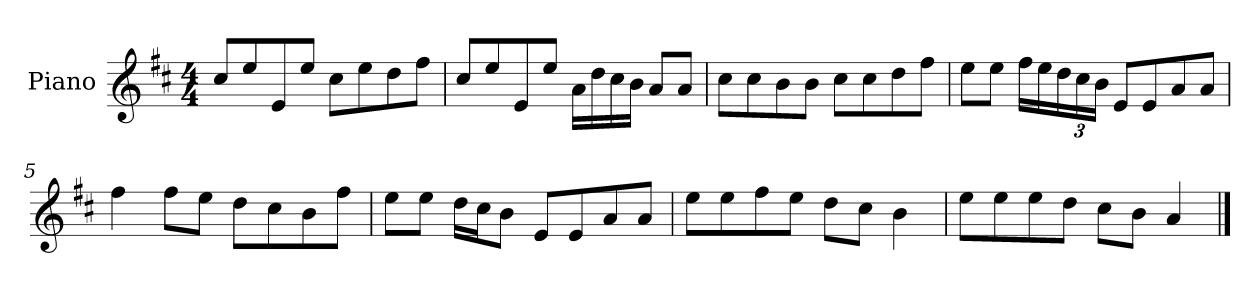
**kern
*part1
*staff1
*I"Piano
*I'P-no
*clefG2
*k[f#c#]
*M4/4
*MM90
=1
8cc#/L
8ee/
8e/
8ee/J
8cc#\L
8ee\
8dd\
8ff#\J
=2
8cc#/L
8ee/
8e/
8ee/J
16a\LL
16dd\
16cc#\
16b\JJ
8a/L
8a/J
=3
8cc#\L
8cc#\
8b\
8b\J
8cc#\L
8cc#\
8dd\
8ff#\J
=4
8ee\L
8ee\J
16ff#\LL
16ee\
*Xbrackettup
24dd\
24cc#\
24b\JJ
8e/L
8e/
8a/
8a/J
!!LO:LB:g=z
=5
4ff#\
8ff#\L
8ee\J
8dd\L
8cc#\
8b\
8ff#\J
=6
8ee\L
8ee\J
16dd\LL
16cc#\J
8b\J
8e/L
8e/
8a/
8a/J
=7
8ee\L
8ee\
8ff#\
8ee\J
8dd\L
8cc#\J
4b\
=8
8ee\L
8ee\
8ee\
8dd\J
8cc#\L
8b\J
4a/
==
*-
